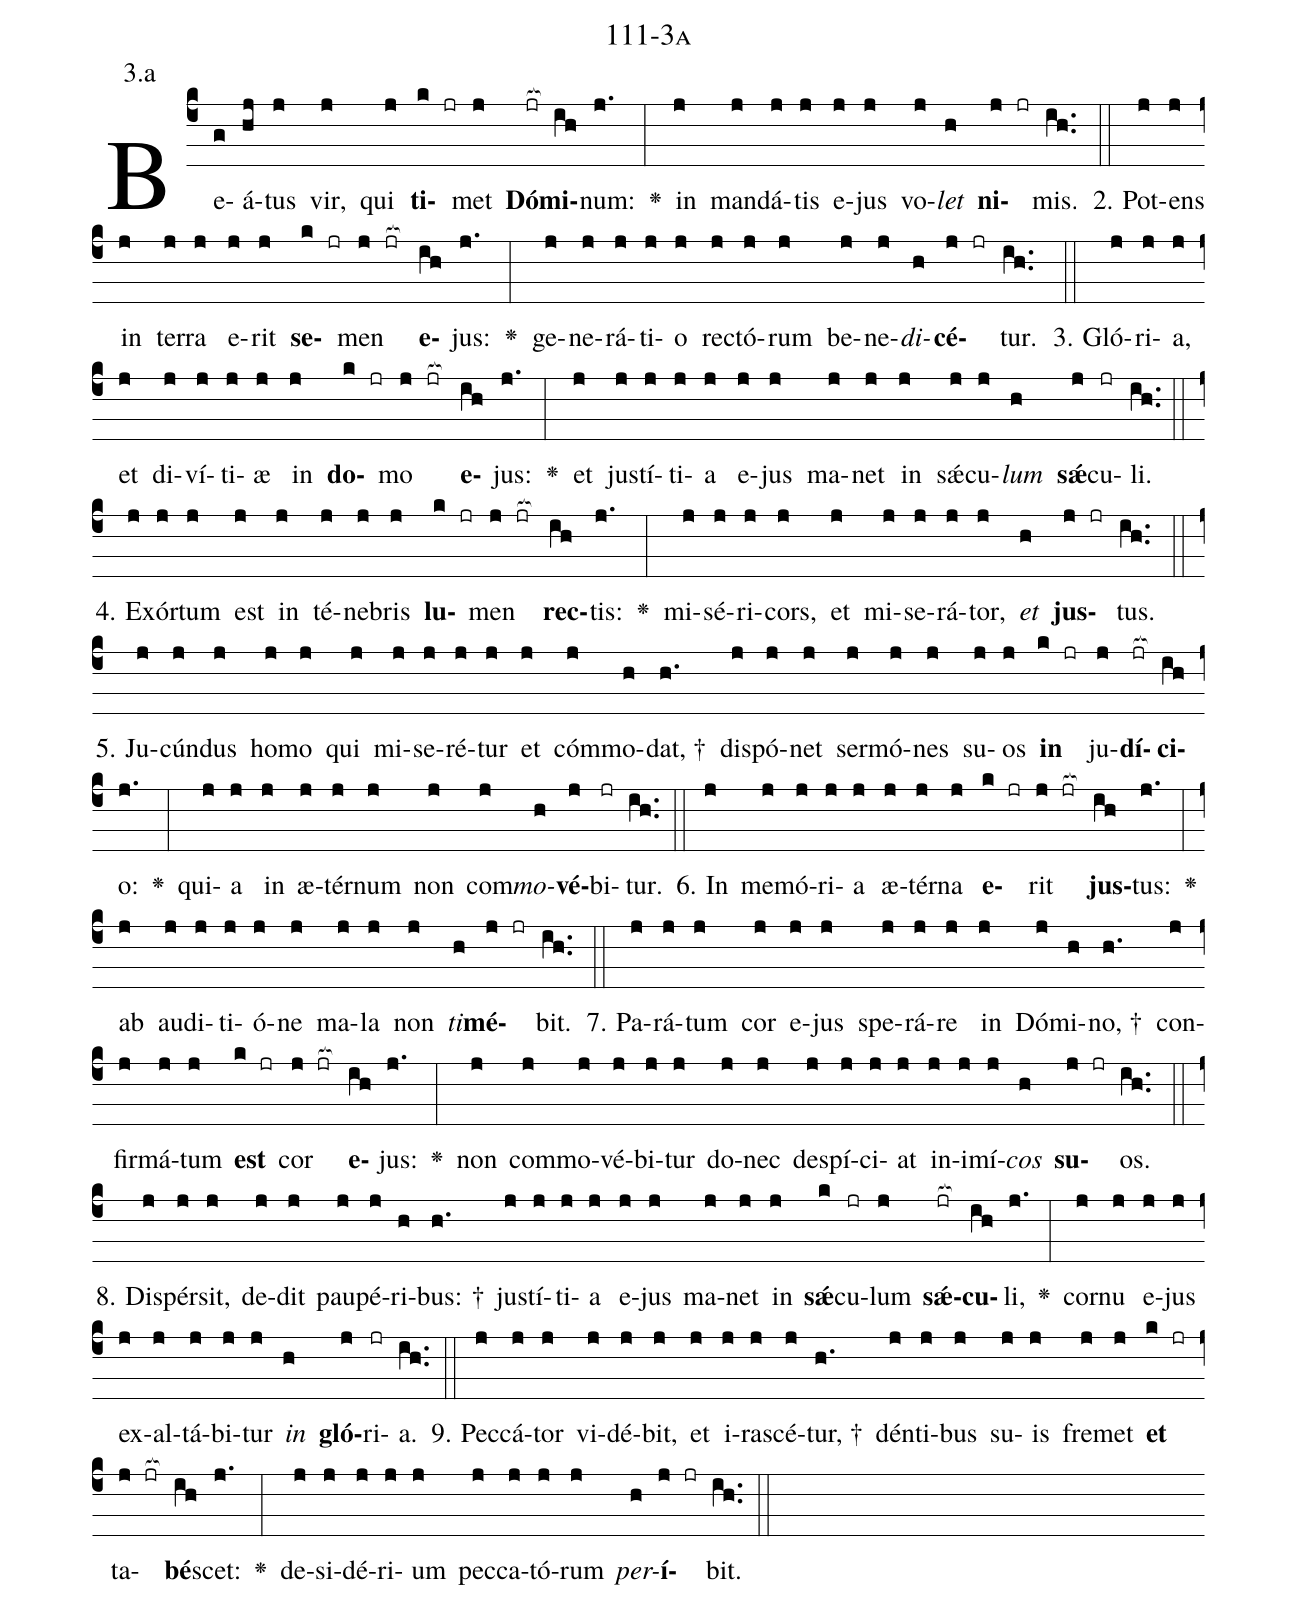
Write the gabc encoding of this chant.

name: 111-3a;
annotation: 3.a;
%%
(c4)Be(g)á(hj)tus(j) vir,(j) qui(j) <b>ti</b>(k jr)met(j) <b>Dó</b>(jr[ocb:1{])<b>mi</b>(ih[ocb:0}])num:(j.) <v>\greheightstar</v>(:) in(j) man(j)dá(j)tis(j) e(j)jus(j) vo(j)<i>let</i>(h) <b>ni</b>(j jr)mis.(ih..) (::)
2. Pot(j)ens(j) in(j) ter(j)ra(j) e(j)rit(j) <b>se</b>(k jr)men(j jr[ocb:1{]) <b>e</b>(ih[ocb:0}])jus:(j.) <v>\greheightstar</v>(:) ge(j)ne(j)rá(j)ti(j)o(j) rec(j)tó(j)rum(j) be(j)ne(j)<i>di</i>(h)<b>cé</b>(j jr)tur.(ih..) (::)
3. Gló(j)ri(j)a,(j) et(j) di(j)ví(j)ti(j)æ(j) in(j) <b>do</b>(k jr)mo(j jr[ocb:1{]) <b>e</b>(ih[ocb:0}])jus:(j.) <v>\greheightstar</v>(:) et(j) jus(j)tí(j)ti(j)a(j) e(j)jus(j) ma(j)net(j) in(j) sǽ(j)cu(j)<i>lum</i>(h) <b>sǽ</b>(j)cu(jr)li.(ih..) (::)
4. Ex(j)ór(j)tum(j) est(j) in(j) té(j)ne(j)bris(j) <b>lu</b>(k jr)men(j jr[ocb:1{]) <b>rec</b>(ih[ocb:0}])tis:(j.) <v>\greheightstar</v>(:) mi(j)sé(j)ri(j)cors,(j) et(j) mi(j)se(j)rá(j)tor,(j) <i>et</i>(h) <b>jus</b>(j jr)tus.(ih..) (::)
5. Ju(j)cún(j)dus(j) ho(j)mo(j) qui(j) mi(j)se(j)ré(j)tur(j) et(j) cóm(j)mo(h)dat, †(h.) dis(j)pó(j)net(j) ser(j)mó(j)nes(j) su(j)os(j) <b>in</b>(k jr) ju(j)<b>dí</b>(jr[ocb:1{])<b>ci</b>(ih[ocb:0}])o:(j.) <v>\greheightstar</v>(:) qui(j)a(j) in(j) æ(j)tér(j)num(j) non(j) com(j)<i>mo</i>(h)<b>vé</b>(j)bi(jr)tur.(ih..) (::)
6. In(j) me(j)mó(j)ri(j)a(j) æ(j)tér(j)na(j) <b>e</b>(k jr)rit(j jr[ocb:1{]) <b>jus</b>(ih[ocb:0}])tus:(j.) <v>\greheightstar</v>(:) ab(j) au(j)di(j)ti(j)ó(j)ne(j) ma(j)la(j) non(j) <i>ti</i>(h)<b>mé</b>(j jr)bit.(ih..) (::)
7. Pa(j)rá(j)tum(j) cor(j) e(j)jus(j) spe(j)rá(j)re(j) in(j) Dó(j)mi(h)no, †(h.) con(j)fir(j)má(j)tum(j) <b>est</b>(k jr) cor(j jr[ocb:1{]) <b>e</b>(ih[ocb:0}])jus:(j.) <v>\greheightstar</v>(:) non(j) com(j)mo(j)vé(j)bi(j)tur(j) do(j)nec(j) de(j)spí(j)ci(j)at(j) in(j)i(j)mí(j)<i>cos</i>(h) <b>su</b>(j jr)os.(ih..) (::)
8. Di(j)spér(j)sit,(j) de(j)dit(j) pau(j)pé(j)ri(h)bus: †(h.) jus(j)tí(j)ti(j)a(j) e(j)jus(j) ma(j)net(j) in(j) <b>sǽ</b>(k)cu(jr)lum(j) <b>sǽ</b>(jr[ocb:1{])<b>cu</b>(ih[ocb:0}])li,(j.) <v>\greheightstar</v>(:) cor(j)nu(j) e(j)jus(j) ex(j)al(j)tá(j)bi(j)tur(j) <i>in</i>(h) <b>gló</b>(j)ri(jr)a.(ih..) (::)
9. Pec(j)cá(j)tor(j) vi(j)dé(j)bit,(j) et(j) i(j)ra(j)scé(j)tur, †(h.) dén(j)ti(j)bus(j) su(j)is(j) fre(j)met(j) <b>et</b>(k jr) ta(j jr[ocb:1{])<b>bé</b>(ih[ocb:0}])scet:(j.) <v>\greheightstar</v>(:) de(j)si(j)dé(j)ri(j)um(j) pec(j)ca(j)tó(j)rum(j) <i>per</i>(h)<b>í</b>(j jr)bit.(ih..) (::)
